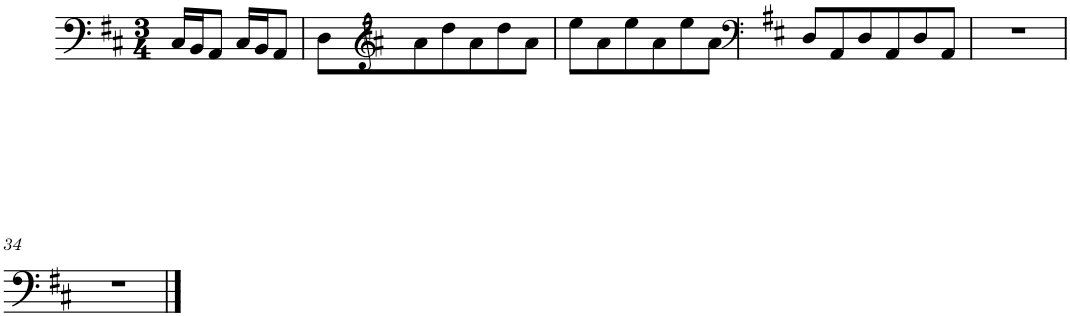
**kern
*part1
*staff1
*I"Piano
*I'Pno.
*clefF4
*k[f#c#]
*M3/4
=29
16C#/LL
16BB/J
8AA/J
16C#/LL
16BB/J
8AA/J
=30
8D\L
*clefG2
8a\
8dd\
8a\
8dd\
8a\J
=31
8ee\L
8a\
8ee\
8a\
8ee\
8a\J
=32
*clefF4
*k[f#c#]
8D/L
8AA/
8D/
8AA/
8D/
8AA/J
=33
2.r
!!LO:LB:g=z
=34
2.r
==
*-
